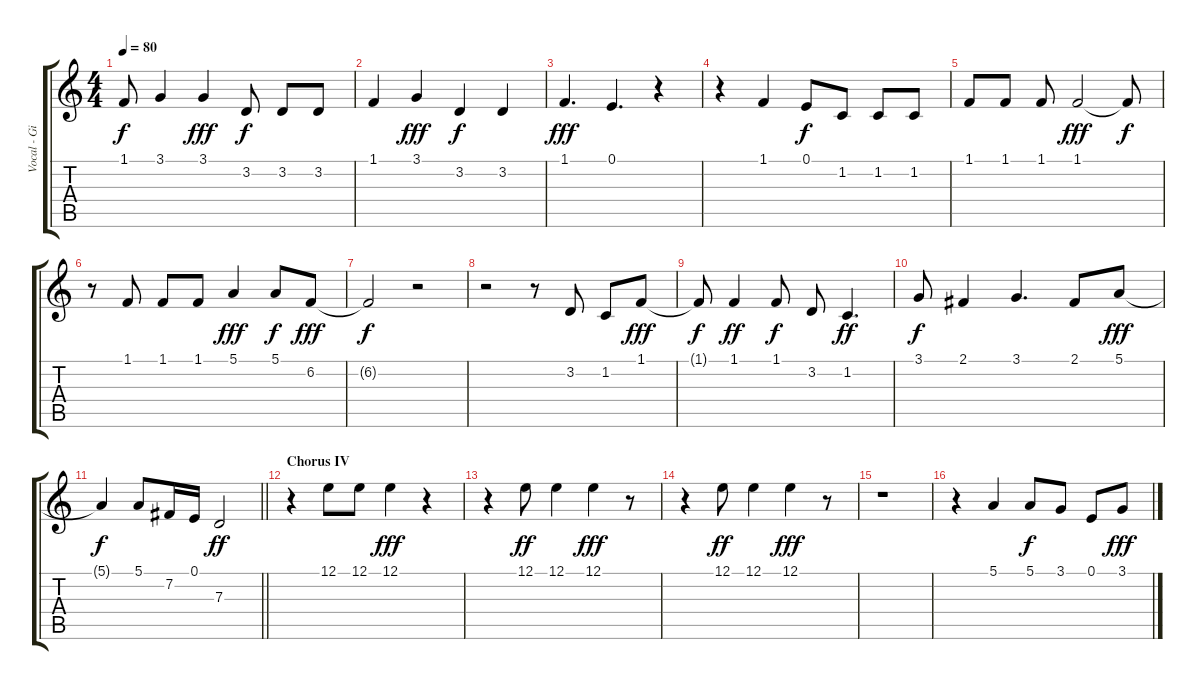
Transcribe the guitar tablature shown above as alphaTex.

\track ("Vocal - Gillan" "Vocal - Gi") {instrument voiceoohs}
\staff {score tabs}
\tuning (E4 B3 G3 D3 A2 E2) {hide}
\ts (4 4)
\tempo 80
\clef g2
\ks c
1.1.8{dy f} 3.1.4 3.1.4{dy fff} 3.2.8{dy f} 3.2.8 3.2.8 |
1.1.4 3.1.4{dy fff} 3.2.4{dy f} 3.2.4 |
1.1.4{d dy fff} 0.1.4{d} r.4 |
r.4 1.1.4 0.1.8{dy f} 1.2.8 1.2.8 1.2.8 |
1.1.8 1.1.8 1.1.8 1.1.2{dy fff} 1.1{t}.8{dy f} |
r.8 1.1.8 1.1.8 1.1.8 5.1.4{dy fff} 5.1.8{dy f} 6.2.8{dy fff} |
6.2{t}.2{dy f} r.2 |
r.2 r.8 3.2.8 1.2.8 1.1.8{dy fff} |
1.1{t}.8{dy f} 1.1.4{dy ff} 1.1.8{dy f} 3.2.8 1.2.4{d dy ff} |
3.1.8{dy f} 2.1.4 3.1.4{d} 2.1.8 5.1.8{dy fff} |
\barLineRight lightlight
5.1{t}.4{dy f} 5.1.8 7.2.16 0.1.16 7.3.2{dy ff} |
\section ("" "Chorus IV")
r.4 12.1.8 12.1.8 12.1.4{dy fff} r.4 |
r.4 12.1.8{dy ff} 12.1.4 12.1.4{dy fff} r.8 |
r.4 12.1.8{dy ff} 12.1.4 12.1.4{dy fff} r.8 |
r.1 |
r.4 5.1.4 5.1.8{dy f} 3.1.8 0.1.8 3.1.8{dy fff}
